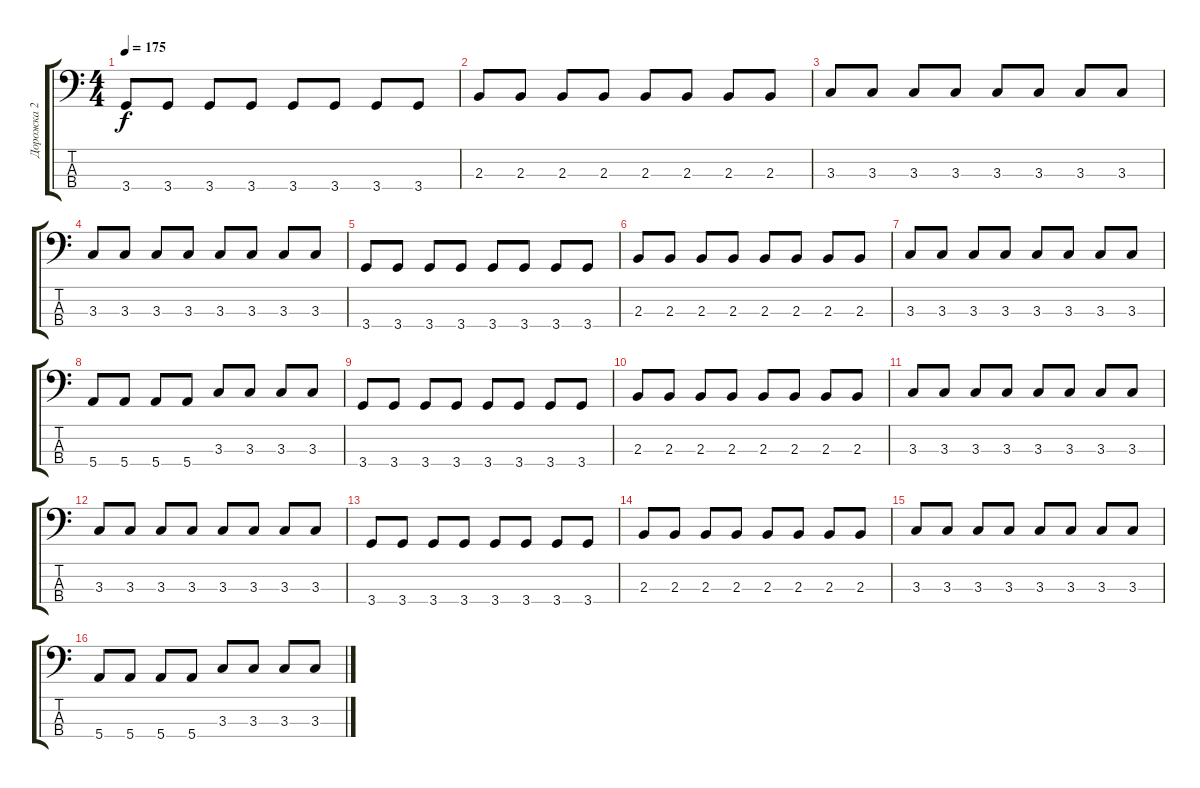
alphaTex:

\track ("Дорожка 2" "Дорожка 2") {instrument electricbassfinger}
\staff {score tabs}
\tuning (G2 D2 A1 E1) {hide}
\ts (4 4)
\tempo 175
\clef f4
\ks c
3.4.8{dy f} 3.4.8 3.4.8 3.4.8 3.4.8 3.4.8 3.4.8 3.4.8 |
2.3.8 2.3.8 2.3.8 2.3.8 2.3.8 2.3.8 2.3.8 2.3.8 |
3.3.8 3.3.8 3.3.8 3.3.8 3.3.8 3.3.8 3.3.8 3.3.8 |
3.3.8 3.3.8 3.3.8 3.3.8 3.3.8 3.3.8 3.3.8 3.3.8 |
3.4.8 3.4.8 3.4.8 3.4.8 3.4.8 3.4.8 3.4.8 3.4.8 |
2.3.8 2.3.8 2.3.8 2.3.8 2.3.8 2.3.8 2.3.8 2.3.8 |
3.3.8 3.3.8 3.3.8 3.3.8 3.3.8 3.3.8 3.3.8 3.3.8 |
5.4.8 5.4.8 5.4.8 5.4.8 3.3.8 3.3.8 3.3.8 3.3.8 |
3.4.8 3.4.8 3.4.8 3.4.8 3.4.8 3.4.8 3.4.8 3.4.8 |
2.3.8 2.3.8 2.3.8 2.3.8 2.3.8 2.3.8 2.3.8 2.3.8 |
3.3.8 3.3.8 3.3.8 3.3.8 3.3.8 3.3.8 3.3.8 3.3.8 |
3.3.8 3.3.8 3.3.8 3.3.8 3.3.8 3.3.8 3.3.8 3.3.8 |
3.4.8 3.4.8 3.4.8 3.4.8 3.4.8 3.4.8 3.4.8 3.4.8 |
2.3.8 2.3.8 2.3.8 2.3.8 2.3.8 2.3.8 2.3.8 2.3.8 |
3.3.8 3.3.8 3.3.8 3.3.8 3.3.8 3.3.8 3.3.8 3.3.8 |
5.4.8 5.4.8 5.4.8 5.4.8 3.3.8 3.3.8 3.3.8 3.3.8
